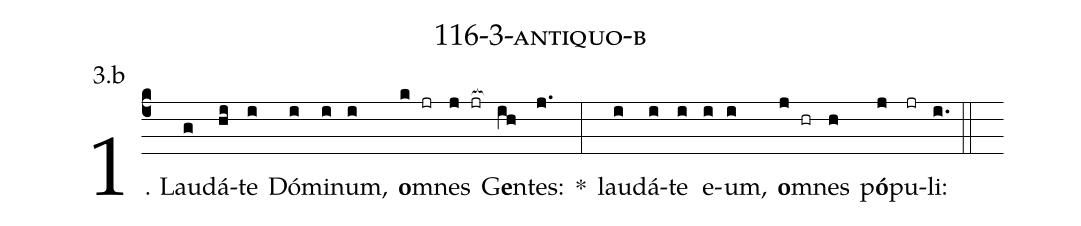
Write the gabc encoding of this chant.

name: 116-3-antiquo-b;
annotation: 3.b;
%%
(c4)1. Lau(g)dá(hi)te(i) Dó(i)mi(i)num,(i) <b>o</b>m(k jr)nes(j jr[ocb:1{]) G<b>e</b>n(ih[ocb:0}])tes:(j.) *(:) lau(i)dá(i)te(i) e(i)um,(i) <b>o</b>m(j hr)nes(h) p<b>ó</b>(j)pu(jr)li:(i.) (::)
